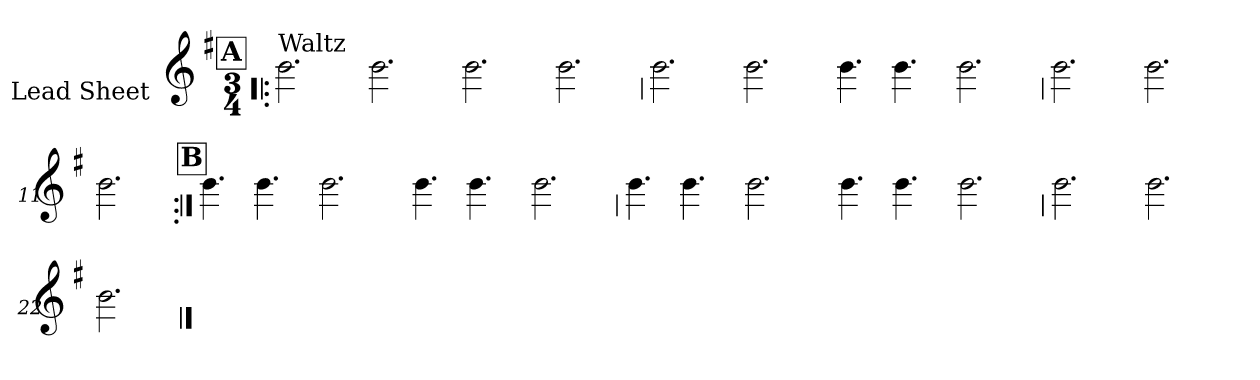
**kern
*part1
*staff1
*I"Lead Sheet
*stria0
*clefG2
*k[f#]
*e:
*M3/4
!!LO:REH:place=s1:a:t=A
=1!|:
!LO:TX:a:t=Waltz
2.b
=2-
2.b
=3-
2.b
=4-
2.b
!!LO:LB:g=z
=5
2.b
=6-
2.b
=7-
4.b
4.b
=8-
2.b
!!LO:LB:g=z
=9
2.b
=10-
2.b
=11-
2.b
!!LO:LB:g=z
!!LO:REH:place=s1:a:t=B
=12:|!
4.b
4.b
=13-
2.b
=14-
4.b
4.b
=15-
2.b
!!LO:LB:g=z
=16
4.b
4.b
=17-
2.b
=18-
4.b
4.b
=19-
2.b
!!LO:LB:g=z
=20
2.b
=21-
2.b
=22-
2.b
==
*-
